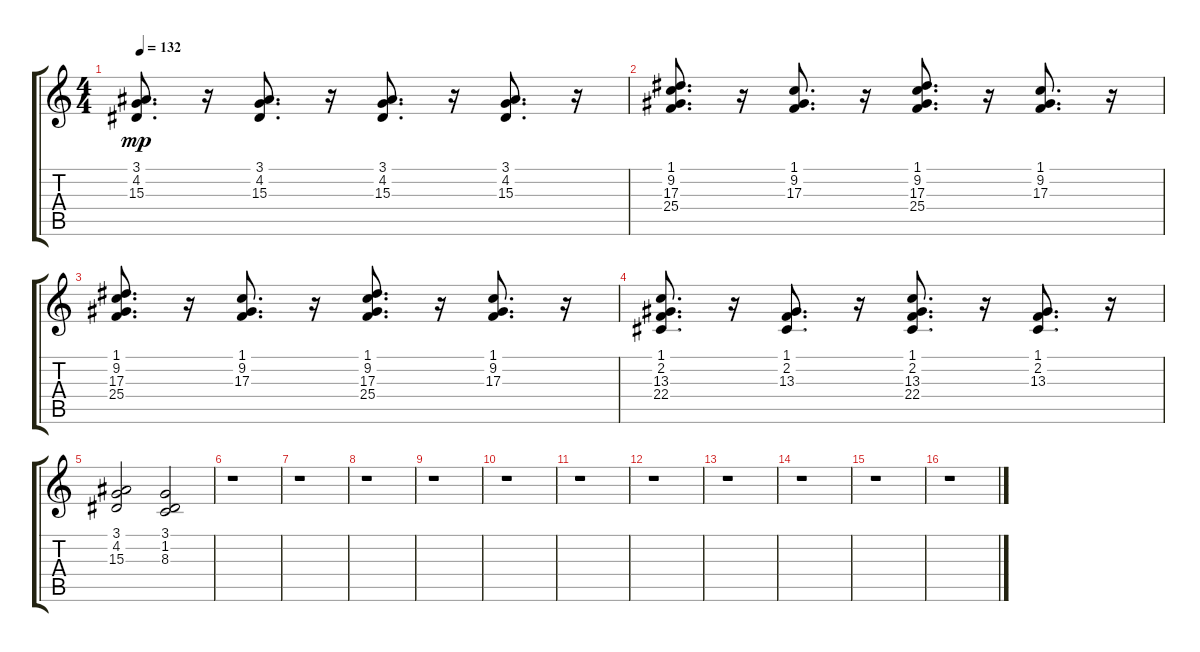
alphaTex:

\track "" {instrument brightacousticpiano}
\staff {score tabs}
\tuning (E4 B3 G3 D3 A2 E2) {hide}
\ts (4 4)
\tempo 132
\clef g2
\ks c
(3.1 4.2 15.3).8{d dy mp} r.16 (3.1 4.2 15.3).8{d} r.16 (3.1 4.2 15.3).8{d} r.16 (3.1 4.2 15.3).8{d} r.16 |
(1.1 9.2 17.3 25.4).8{d} r.16 (1.1 9.2 17.3).8{d} r.16 (1.1 9.2 17.3 25.4).8{d} r.16 (1.1 9.2 17.3).8{d} r.16 |
(1.1 9.2 17.3 25.4).8{d} r.16 (1.1 9.2 17.3).8{d} r.16 (1.1 9.2 17.3 25.4).8{d} r.16 (1.1 9.2 17.3).8{d} r.16 |
(1.1 2.2 13.3 22.4).8{d} r.16 (1.1 2.2 13.3).8{d} r.16 (1.1 2.2 13.3 22.4).8{d} r.16 (1.1 2.2 13.3).8{d} r.16 |
(3.1 4.2 15.3).2 (3.1 1.2 8.3).2 |
r.1 |
r.1 |
r.1 |
r.1 |
r.1 |
r.1 |
r.1 |
r.1 |
r.1 |
r.1 |
r.1
